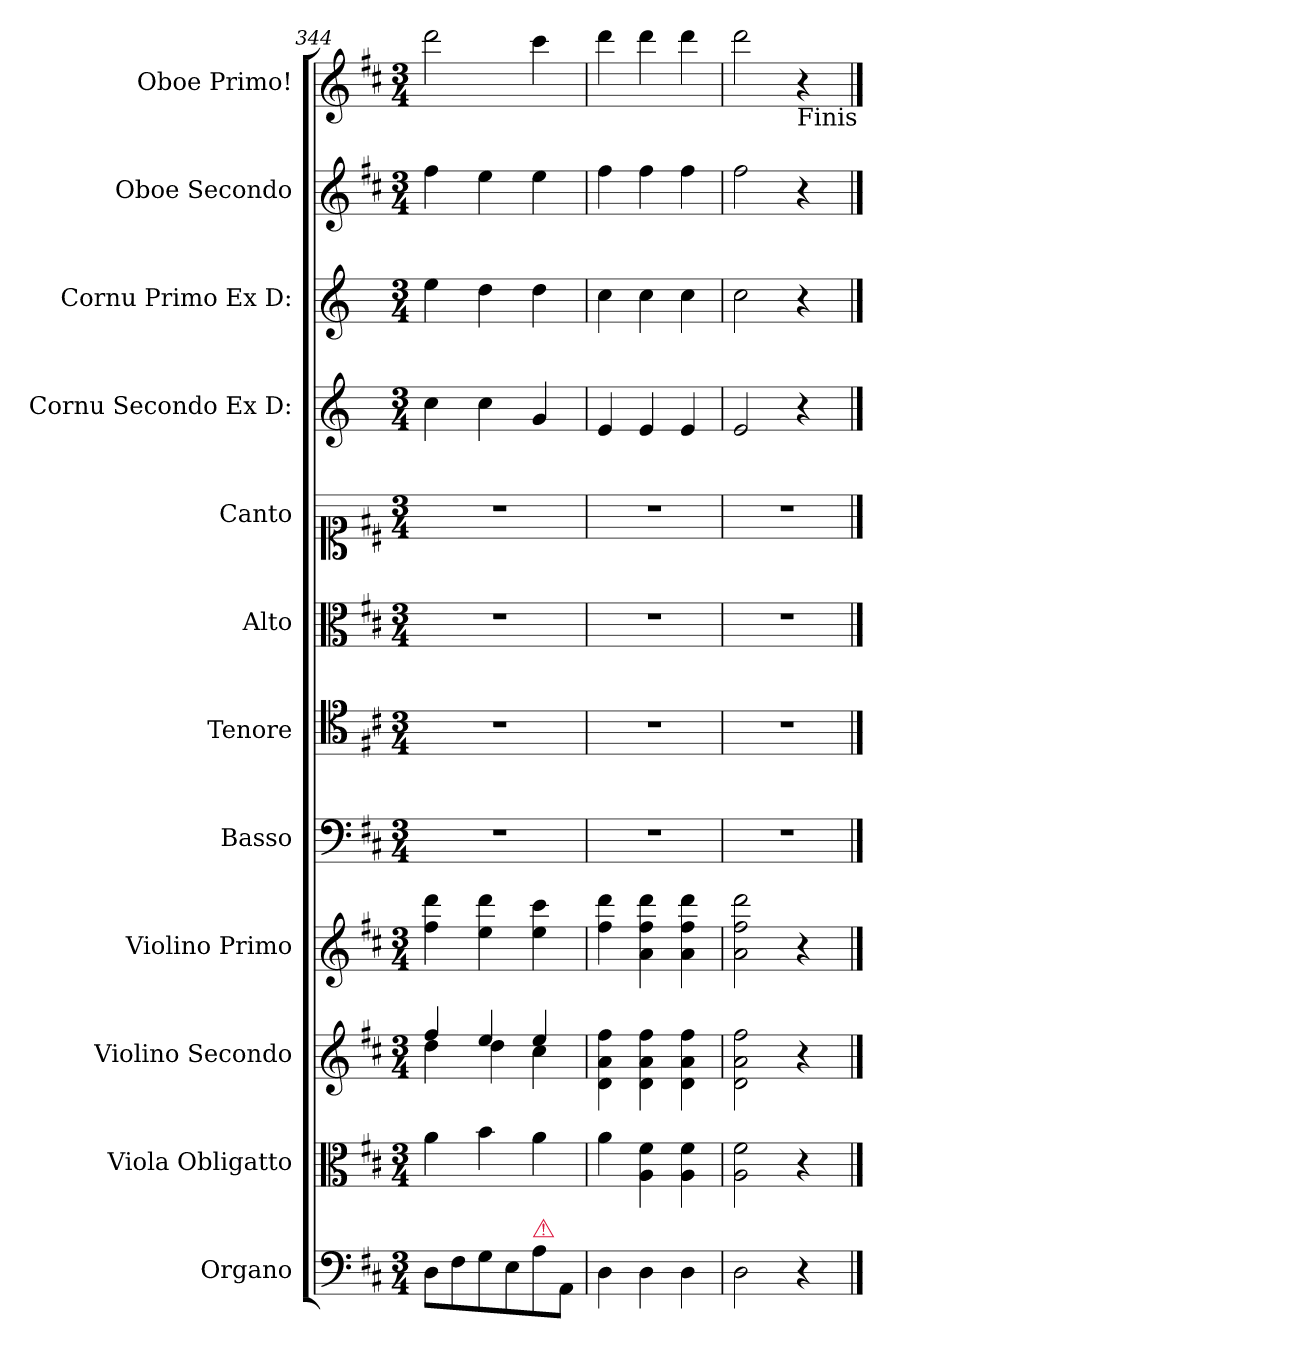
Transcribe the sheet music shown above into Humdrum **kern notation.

**kern	**kern	**kern	**kern	**kern	**kern	**kern	**kern	**kern	**kern	**kern	**kern
*part12	*part11	*part10	*part9	*part8	*part7	*part6	*part5	*part4	*part3	*part2	*part1
*staff12	*staff11	*staff10	*staff9	*staff8	*staff7	*staff6	*staff5	*staff4	*staff3	*staff2	*staff1
*I"Organo	*I"Viola Obligatto	*I"Violino Secondo	*I"Violino Primo	*I"Basso	*I"Tenore	*I"Alto	*I"Canto	*I"Cornu Secondo Ex D:	*I"Cornu Primo Ex D:	*I"Oboe Secondo	*I"Oboe Primo!
*	*I'vla obl	*I'vl 2	*I'vl 1	*I'B	*I'T	*I'A	*	*	*	*I'ob 2	*I'ob 1
*clefF4	*clefC3	*clefG2	*clefG2	*clefF4	*clefC4	*clefC3	*clefC1	*clefG2	*clefG2	*clefG2	*clefG2
*	*	*	*	*	*	*	*	*ITrd-1c-2	*ITrd-1c-2	*	*
*k[f#c#]	*k[f#c#]	*k[f#c#]	*k[f#c#]	*k[f#c#]	*k[f#c#]	*k[f#c#]	*k[f#c#]	*k[f#c#]	*k[f#c#]	*k[f#c#]	*k[f#c#]
*D:	*D:	*D:	*D:	*D:	*D:	*D:	*D:	*	*	*D:	*D:
*M3/4	*M3/4	*M3/4	*M3/4	*M3/4	*M3/4	*M3/4	*M3/4	*M3/4	*M3/4	*M3/4	*M3/4
=344	=344	=344	=344	=344	=344	=344	=344	=344	=344	=344	=344
*	*	*^	*	*	*	*	*	*	*	*	*
8D\L	4a\	4ff#/	4dd\	4ff#\ 4ddd\	2.r	2.r	2.r	2.r	4dd\	4ff#\	4ff#\	2ddd\
8F#\	.	.	.	.	.	.	.	.	.	.	.	.
8G\	4b\	4ee/	4dd\	4ee\ 4ddd\	.	.	.	.	4dd\	4ee\	4ee\	.
8E\	.	.	.	.	.	.	.	.	.	.	.	.
!LO:TX:a:color=crimson:t=⚠	!	!	!	!	!	!	!	!	!	!	!	!
8A\	4a\	4ee/	4cc#\	4ee\ 4ccc#\	.	.	.	.	4a/	4ee\	4ee\	4ccc#\
8AA\J	.	.	.	.	.	.	.	.	.	.	.	.
*	*	*v	*v	*	*	*	*	*	*	*	*	*
=345	=345	=345	=345	=345	=345	=345	=345	=345	=345	=345	=345
4D\	4a\	4d\ 4a\ 4ff#\	4ff#\ 4ddd\	2.r	2.r	2.r	2.r	4f#/	4dd\	4ff#\	4ddd\
4D\	4A\ 4f#\	4d\ 4a\ 4ff#\	4a\ 4ff#\ 4ddd\	.	.	.	.	4f#/	4dd\	4ff#\	4ddd\
4D\	4A\ 4f#\	4d\ 4a\ 4ff#\	4a\ 4ff#\ 4ddd\	.	.	.	.	4f#/	4dd\	4ff#\	4ddd\
=346	=346	=346	=346	=346	=346	=346	=346	=346	=346	=346	=346
2D\	2A\ 2f#\	2d\ 2a\ 2ff#\	2a\ 2ff#\ 2ddd\	2.r	2.r	2.r	2.r	2f#/	2dd\	2ff#\	2ddd\
!	!	!	!	!	!	!	!	!	!	!	!LO:TX:b:t=Finis
4r	4r	4r	4r	.	.	.	.	4r	4r	4r	4r
==	==	==	==	==	==	==	==	==	==	==	==
*-	*-	*-	*-	*-	*-	*-	*-	*-	*-	*-	*-
